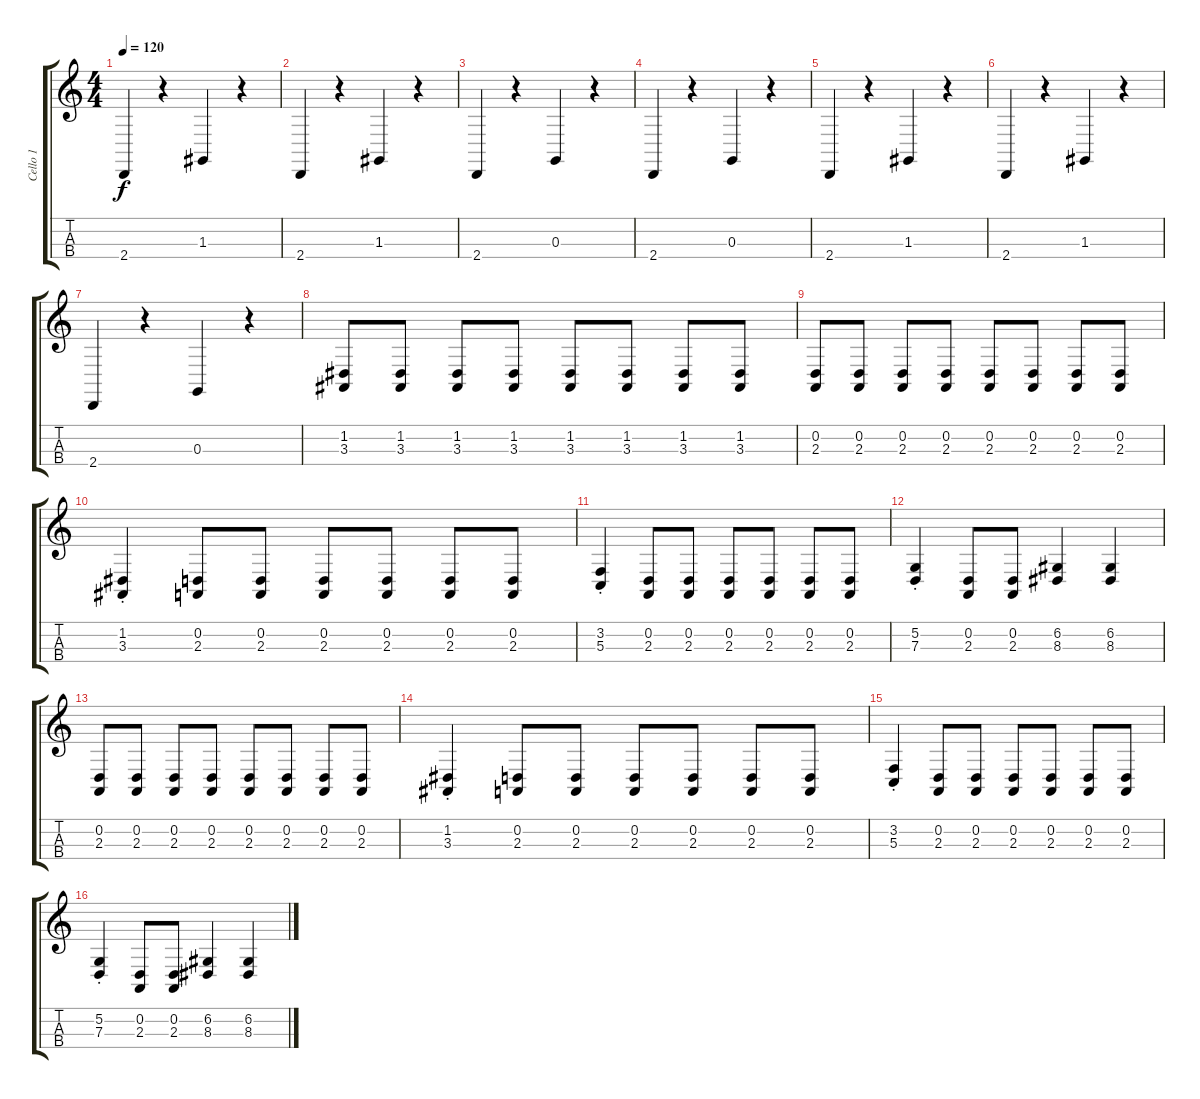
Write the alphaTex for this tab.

\track ("Cello 1" "Cello 1") {instrument cello}
\staff {score tabs}
\tuning (A3 D3 G2 C2) {hide}
\ts (4 4)
\tempo 120
\clef g2
\ks c
2.4.4{dy f} r.4 1.3.4 r.4 |
2.4.4 r.4 1.3.4 r.4 |
2.4.4 r.4 0.3.4 r.4 |
2.4.4 r.4 0.3.4 r.4 |
2.4.4 r.4 1.3.4 r.4 |
2.4.4 r.4 1.3.4 r.4 |
2.4.4 r.4 0.3.4 r.4 |
(1.2 3.3).8 (1.2 3.3).8 (1.2 3.3).8 (1.2 3.3).8 (1.2 3.3).8 (1.2 3.3).8 (1.2 3.3).8 (1.2 3.3).8 |
(0.2 2.3).8 (0.2 2.3).8 (0.2 2.3).8 (0.2 2.3).8 (0.2 2.3).8 (0.2 2.3).8 (0.2 2.3).8 (0.2 2.3).8 |
(1.2{st} 3.3{st}).4 (0.2 2.3).8 (0.2 2.3).8 (0.2 2.3).8 (0.2 2.3).8 (0.2 2.3).8 (0.2 2.3).8 |
(3.2{st} 5.3{st}).4 (0.2 2.3).8 (0.2 2.3).8 (0.2 2.3).8 (0.2 2.3).8 (0.2 2.3).8 (0.2 2.3).8 |
(5.2{st} 7.3{st}).4 (0.2 2.3).8 (0.2 2.3).8 (6.2 8.3).4 (6.2 8.3).4 |
(0.2 2.3).8 (0.2 2.3).8 (0.2 2.3).8 (0.2 2.3).8 (0.2 2.3).8 (0.2 2.3).8 (0.2 2.3).8 (0.2 2.3).8 |
(1.2{st} 3.3{st}).4 (0.2 2.3).8 (0.2 2.3).8 (0.2 2.3).8 (0.2 2.3).8 (0.2 2.3).8 (0.2 2.3).8 |
(3.2{st} 5.3{st}).4 (0.2 2.3).8 (0.2 2.3).8 (0.2 2.3).8 (0.2 2.3).8 (0.2 2.3).8 (0.2 2.3).8 |
(5.2{st} 7.3{st}).4 (0.2 2.3).8 (0.2 2.3).8 (6.2 8.3).4 (6.2 8.3).4
